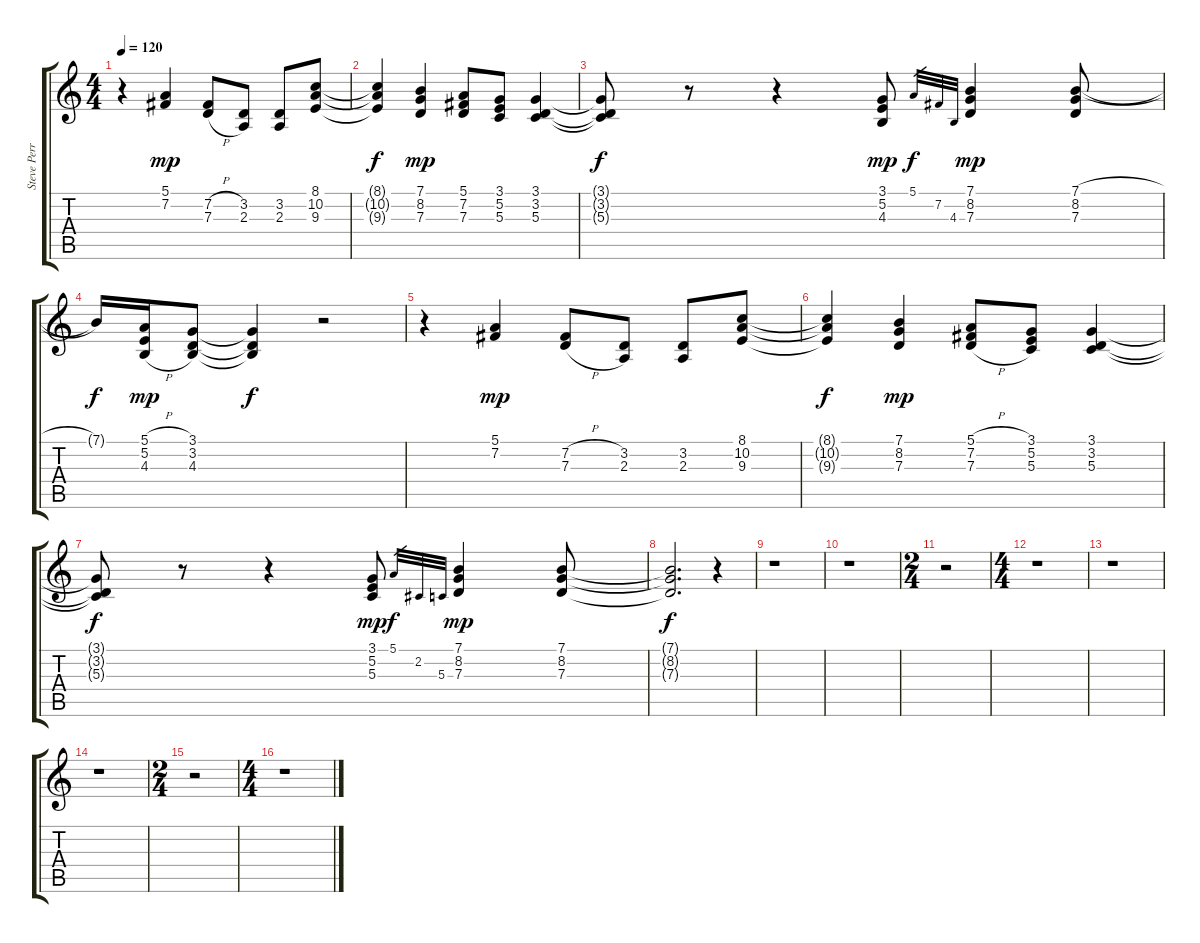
\track ("Steve Perry" "Steve Perr") {instrument synthvoice}
\staff {score tabs}
\tuning (E4 B3 G3 D3 A2 E2) {hide}
\ts (4 4)
\tempo 120
\clef g2
\ks c
r.4{dy f} (5.1 7.2).4{dy mp} (7.2{h} 7.3{h}).8 (3.2 2.3).8 (3.2 2.3).8 (8.1 10.2 9.3).8 |
(8.1{t} 10.2{t} 9.3{t}).4{dy f} (7.1 8.2 7.3).4{dy mp} (5.1 7.2 7.3).8 (3.1 5.2 5.3).8 (3.1 3.2 5.3).4 |
(3.1{t} 3.2{t} 5.3{t}).8{dy f} r.8 r.4 (3.1 5.2 4.3).8{dy mp} 5.1.32{gr dy f} 7.2.32{gr} 4.3.32{gr} (7.1 8.2 7.3).4{dy mp} (7.1{h} 8.2 7.3).8 |
7.1{t}.16{dy f} (5.1{h} 5.2{h} 4.3{h}).16{dy mp} (3.1 3.2 4.3).8 (3.1{t} 3.2{t} 4.3{t}).4{dy f} r.2 |
r.4 (5.1 7.2).4{dy mp} (7.2{h} 7.3{h}).8 (3.2 2.3).8 (3.2 2.3).8 (8.1 10.2 9.3).8 |
(8.1{t} 10.2{t} 9.3{t}).4{dy f} (7.1 8.2 7.3).4{dy mp} (5.1{h} 7.2{h} 7.3{h}).8 (3.1 5.2 5.3).8 (3.1 3.2 5.3).4 |
(3.1{t} 3.2{t} 5.3{t}).8{dy f} r.8 r.4 (3.1 5.2 5.3).8{dy mp} 5.1.32{gr dy f} 2.2.32{gr} 5.3.32{gr} (7.1 8.2 7.3).4{dy mp} (7.1 8.2 7.3).8 |
(7.1{t} 8.2{t} 7.3{t}).2{d dy f} r.4 |
r.1 |
r.1 |
\ts (2 4)
r.2 |
\ts (4 4)
r.1 |
r.1 |
r.1 |
\ts (2 4)
r.2 |
\ts (4 4)
r.1
